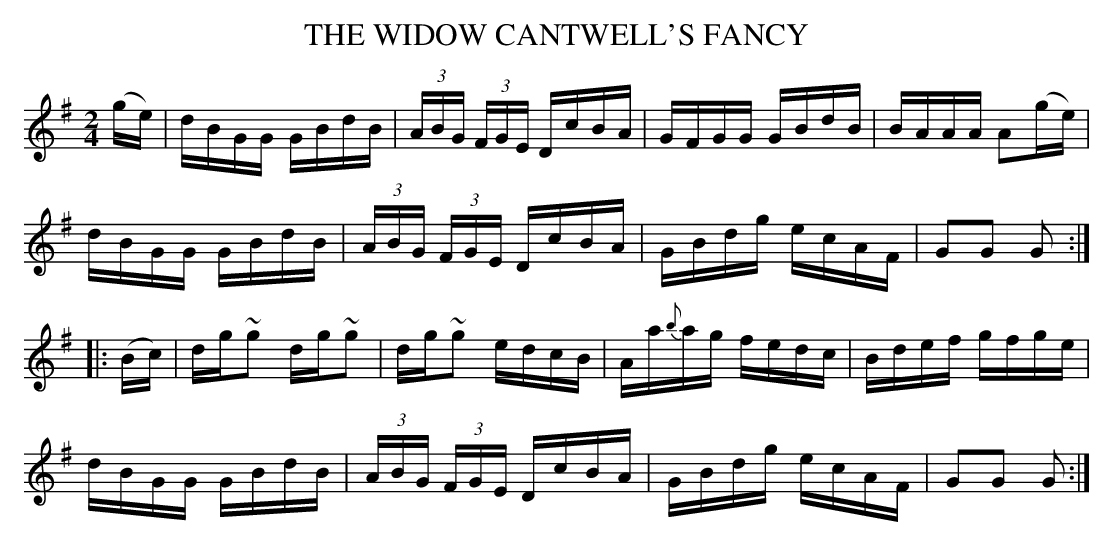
X:1
T: THE WIDOW CANTWELL'S FANCY
M: 2/4
L: 1/16
K: G
(ge)|dBGG GBdB|(3ABG (3FGE DcBA|GFGG GBdB|BAAA A2(ge)|
dBGG GBdB|(3ABG (3FGE DcBA|GBdg ecAF|G2G2 G2:|
|:(Bc)|dg~g2 dg~g2|dg~g2 edcB|Aa{b}ag fedc|Bdef gfge|
dBGG GBdB|(3ABG (3FGE DcBA|GBdg ecAF|G2G2 G2:|
